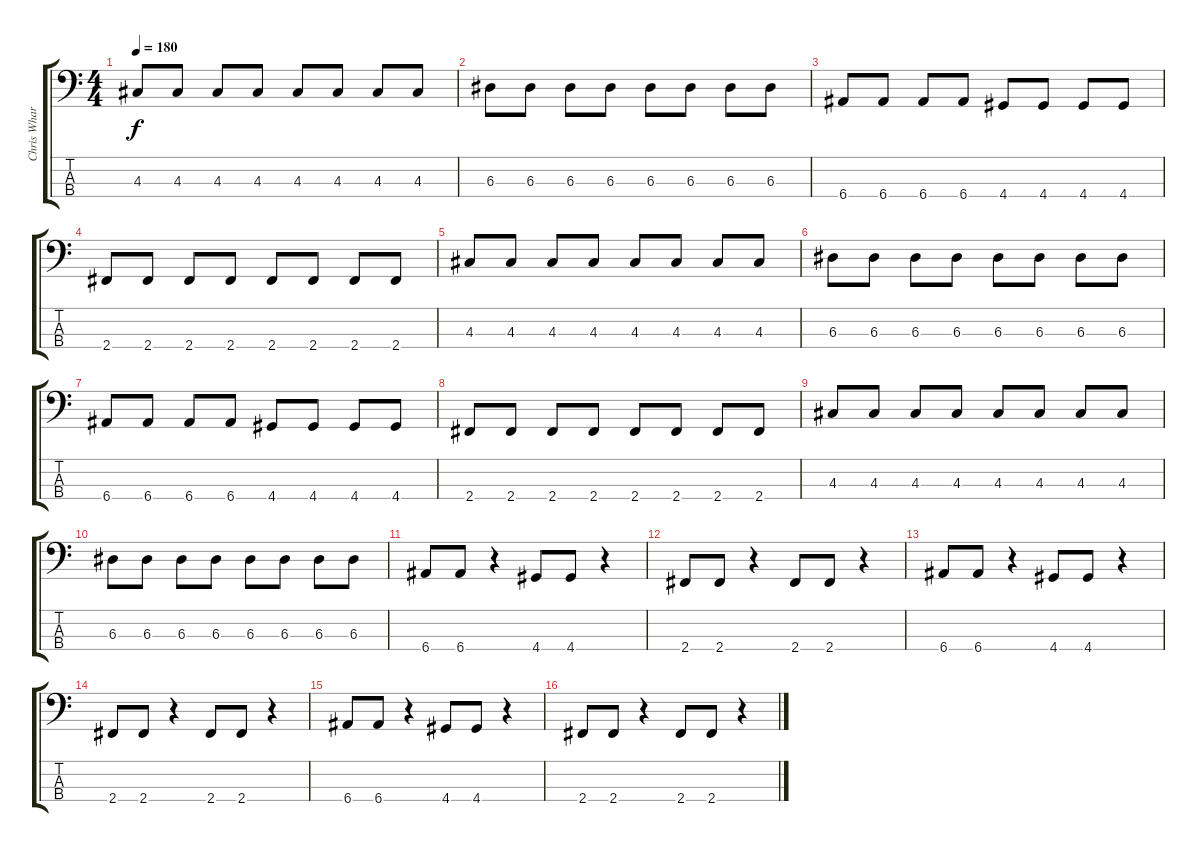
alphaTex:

\track ("Chris Wharton" "Chris Whar") {instrument electricbasspick}
\staff {score tabs}
\tuning (G2 D2 A1 E1) {hide}
\ts (4 4)
\tempo 180
\clef f4
\ks c
4.3.8{dy f} 4.3.8 4.3.8 4.3.8 4.3.8 4.3.8 4.3.8 4.3.8 |
6.3.8 6.3.8 6.3.8 6.3.8 6.3.8 6.3.8 6.3.8 6.3.8 |
6.4.8 6.4.8 6.4.8 6.4.8 4.4.8 4.4.8 4.4.8 4.4.8 |
2.4.8 2.4.8 2.4.8 2.4.8 2.4.8 2.4.8 2.4.8 2.4.8 |
4.3.8 4.3.8 4.3.8 4.3.8 4.3.8 4.3.8 4.3.8 4.3.8 |
6.3.8 6.3.8 6.3.8 6.3.8 6.3.8 6.3.8 6.3.8 6.3.8 |
6.4.8 6.4.8 6.4.8 6.4.8 4.4.8 4.4.8 4.4.8 4.4.8 |
2.4.8 2.4.8 2.4.8 2.4.8 2.4.8 2.4.8 2.4.8 2.4.8 |
4.3.8 4.3.8 4.3.8 4.3.8 4.3.8 4.3.8 4.3.8 4.3.8 |
6.3.8 6.3.8 6.3.8 6.3.8 6.3.8 6.3.8 6.3.8 6.3.8 |
6.4.8 6.4.8 r.4 4.4.8 4.4.8 r.4 |
2.4.8 2.4.8 r.4 2.4.8 2.4.8 r.4 |
6.4.8 6.4.8 r.4 4.4.8 4.4.8 r.4 |
2.4.8 2.4.8 r.4 2.4.8 2.4.8 r.4 |
6.4.8 6.4.8 r.4 4.4.8 4.4.8 r.4 |
2.4.8 2.4.8 r.4 2.4.8 2.4.8 r.4
